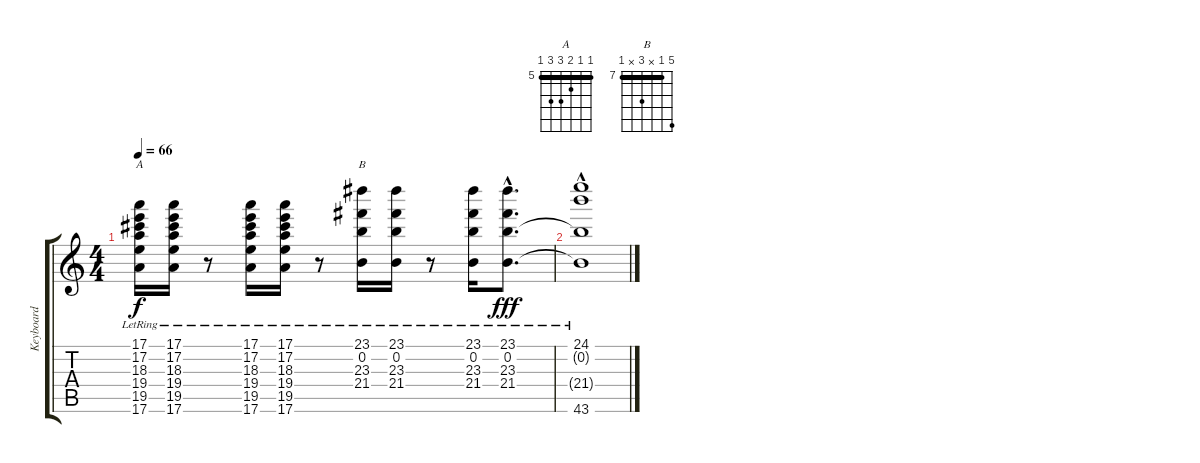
\track ("Keyboard" "Keyboard") {instrument acousticguitarnylon}
\staff {score tabs}
\tuning (E4 B3 G3 D3 A2 E2) {hide}
\chord ("A" 5 5 6 7 7 5) {firstfret 5 barre 5}
\chord ("B" 11 7 x 9 x 7) {firstfret 7 barre 7}
\ts (4 4)
\tempo 66
\clef g2
\ks c
(17.1{lr} 17.2{lr} 18.3{lr} 19.4{lr} 19.5{lr} 17.6{lr}).16{ch "A" dy f} (17.1{lr} 17.2{lr} 18.3{lr} 19.4{lr} 19.5{lr} 17.6{lr}).16 r.8 (17.1{lr} 17.2{lr} 18.3{lr} 19.4{lr} 19.5{lr} 17.6{lr}).16 (17.1{lr} 17.2{lr} 18.3{lr} 19.4{lr} 19.5{lr} 17.6{lr}).16 r.8 (23.1{lr} 0.2{lr} 23.3{lr} 21.4{lr}).16{ch "B"} (23.1{lr} 0.2{lr} 23.3{lr} 21.4{lr}).16 r.8 (23.1{lr} 0.2{lr} 23.3{lr} 21.4{lr}).16 (23.1{lr} 0.2{lr} 23.3{lr} 21.4{hac lr}).8{d dy fff} |
(24.1{lr} 0.2{t} 21.4{t} 43.6{hac lr}).1
